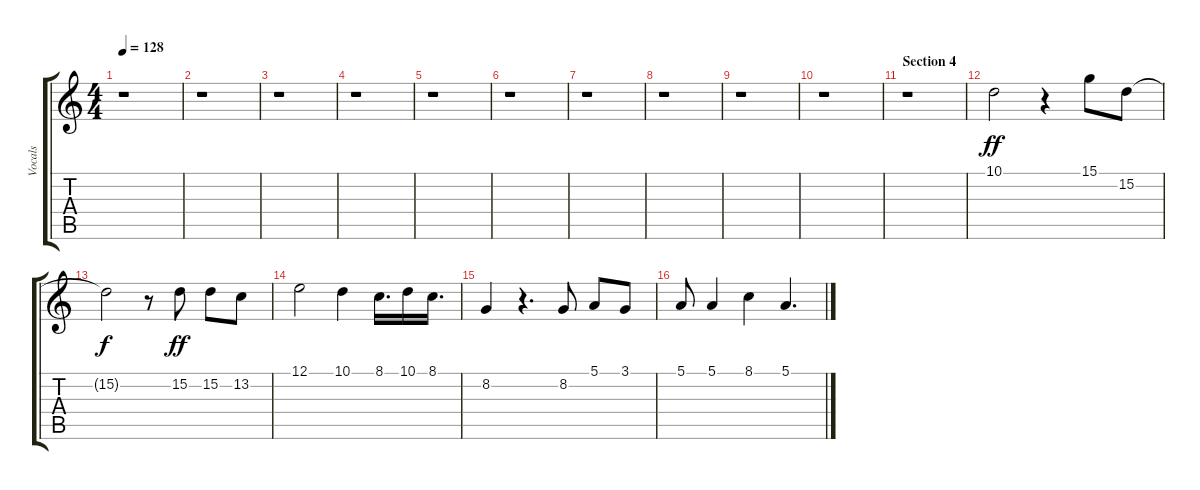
\track ("Vocals" "Vocals") {instrument brasssection}
\staff {score tabs}
\tuning (E4 B3 G3 D3 A2 E2) {hide}
\ts (4 4)
\tempo 128
\clef g2
\ks c
r.1{dy fff} |
r.1 |
r.1 |
r.1 |
r.1 |
r.1 |
r.1 |
r.1 |
r.1 |
r.1 |
\section ("" "Section 4")
r.1 |
10.1.2{dy ff} r.4 15.1.8 15.2.8 |
15.2{t}.2{dy f} r.8 15.2.8{dy ff} 15.2.8 13.2.8 |
12.1.2 10.1.4 8.1.16{d} 10.1.16 8.1.16{d} |
8.2.4 r.4{d} 8.2.8 5.1.8 3.1.8 |
5.1.8 5.1.4 8.1.4 5.1.4{d}
